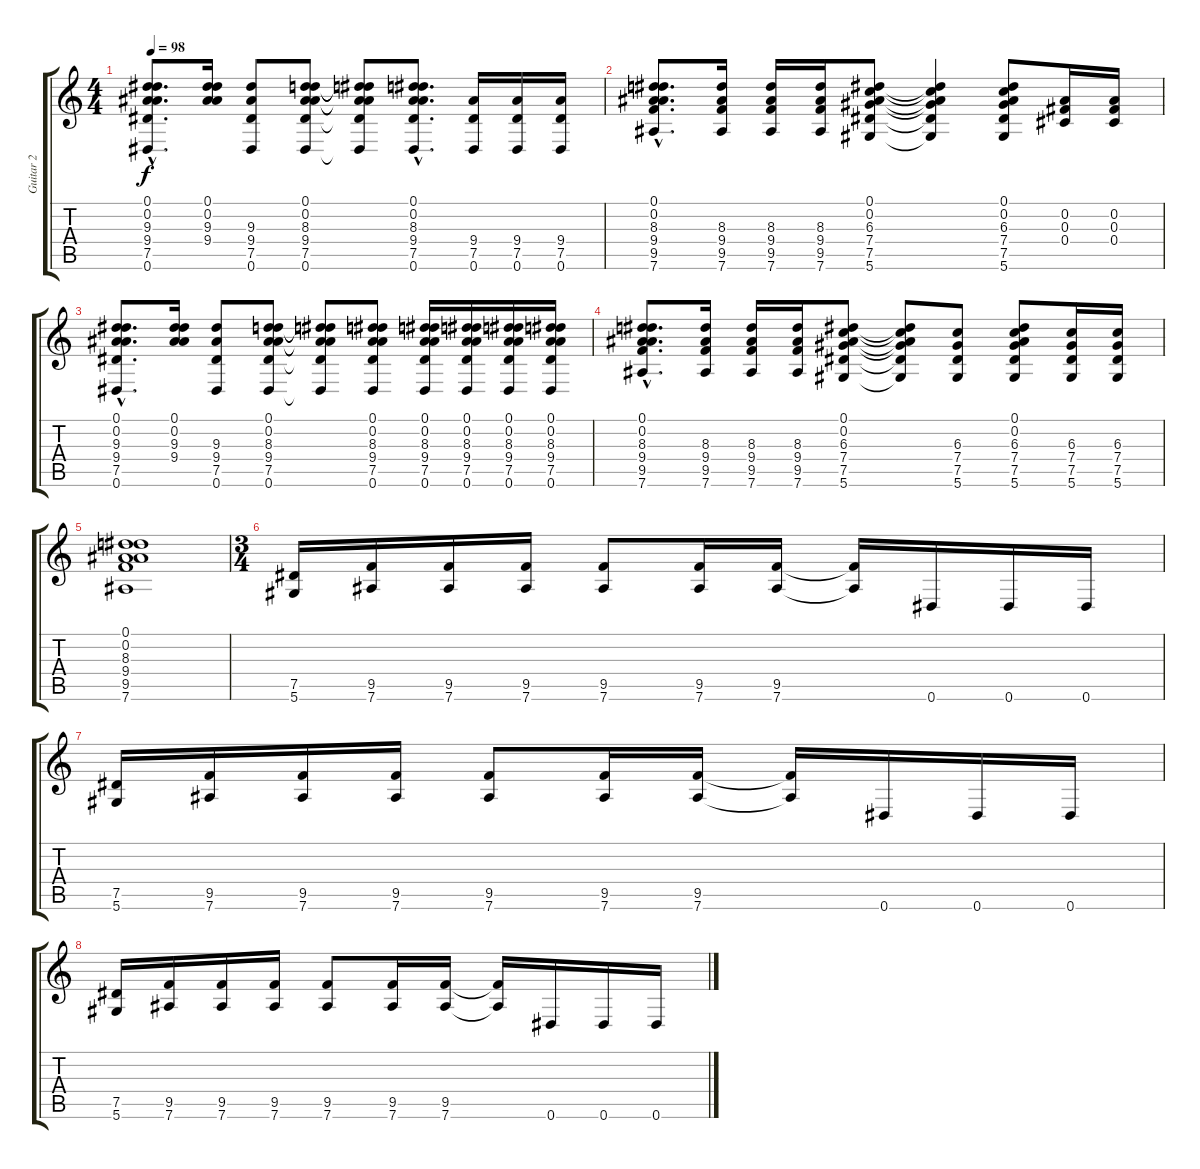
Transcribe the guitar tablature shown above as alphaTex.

\track ("Guitar 2" "Guitar 2") {instrument overdrivenguitar}
\staff {score tabs}
\tuning (Eb4 Bb3 Gb3 Db3 Ab2 Eb2) {hide}
\ts (4 4)
\tempo 98
\clef g2
\ks c
(0.1{hac} 0.2{hac} 9.3{hac} 9.4{hac} 7.5{hac} 0.6{hac}).8{d dy f} (0.1 0.2 9.3 9.4).16 (9.3 9.4 7.5 0.6).8 (0.1 0.2 8.3 9.4 7.5 0.6).8 (0.1{t} 0.2{t} 8.3{t} 9.4{t} 7.5{t} 0.6{t}).8 (0.1{hac} 0.2{hac} 8.3{hac} 9.4{hac} 7.5{hac} 0.6{hac}).8{d} (9.4 7.5 0.6).16 (9.4 7.5 0.6).16 (9.4 7.5 0.6).16 |
(0.1{hac} 0.2{hac} 8.3{hac} 9.4{hac} 9.5{hac} 7.6{hac}).8{d} (8.3 9.4 9.5 7.6).16 (8.3 9.4 9.5 7.6).16 (8.3 9.4 9.5 7.6).16 (0.1 0.2 6.3 7.4 7.5 5.6).8 (0.1{t} 0.2{t} 6.3{t} 7.4{t} 7.5{t} 5.6{t}).4 (0.1 0.2 6.3 7.4 7.5 5.6).8 (0.2 0.3 0.4).16 (0.2 0.3 0.4).16 |
(0.1{hac} 0.2{hac} 9.3{hac} 9.4{hac} 7.5{hac} 0.6{hac}).8{d} (0.1 0.2 9.3 9.4).16 (9.3 9.4 7.5 0.6).8 (0.1 0.2 8.3 9.4 7.5 0.6).8 (0.1{t} 0.2{t} 8.3{t} 9.4{t} 7.5{t} 0.6{t}).8 (0.1 0.2 8.3 9.4 7.5 0.6).8 (0.1 0.2 8.3 9.4 7.5 0.6).16 (0.1 0.2 8.3 9.4 7.5 0.6).16 (0.1 0.2 8.3 9.4 7.5 0.6).16 (0.1 0.2 8.3 9.4 7.5 0.6).16 |
(0.1{hac} 0.2{hac} 8.3{hac} 9.4{hac} 9.5{hac} 7.6{hac}).8{d} (8.3 9.4 9.5 7.6).16 (8.3 9.4 9.5 7.6).16 (8.3 9.4 9.5 7.6).16 (0.1 0.2 6.3 7.4 7.5 5.6).8 (0.1{t} 0.2{t} 6.3{t} 7.4{t} 7.5{t} 5.6{t}).8 (6.3 7.4 7.5 5.6).8 (0.1 0.2 6.3 7.4 7.5 5.6).8 (6.3 7.4 7.5 5.6).16 (6.3 7.4 7.5 5.6).16 |
(0.1 0.2 8.3 9.4 9.5 7.6).1 |
\ts (3 4)
(7.5 5.6).16 (9.5 7.6).16 (9.5 7.6).16 (9.5 7.6).16 (9.5 7.6).8 (9.5 7.6).16 (9.5 7.6).16 (9.5{t} 7.6{t}).16 0.6.16 0.6.16 0.6.16 |
(7.5 5.6).16 (9.5 7.6).16 (9.5 7.6).16 (9.5 7.6).16 (9.5 7.6).8 (9.5 7.6).16 (9.5 7.6).16 (9.5{t} 7.6{t}).16 0.6.16 0.6.16 0.6.16 |
(7.5 5.6).16 (9.5 7.6).16 (9.5 7.6).16 (9.5 7.6).16 (9.5 7.6).8 (9.5 7.6).16 (9.5 7.6).16 (9.5{t} 7.6{t}).16 0.6.16 0.6.16 0.6.16
